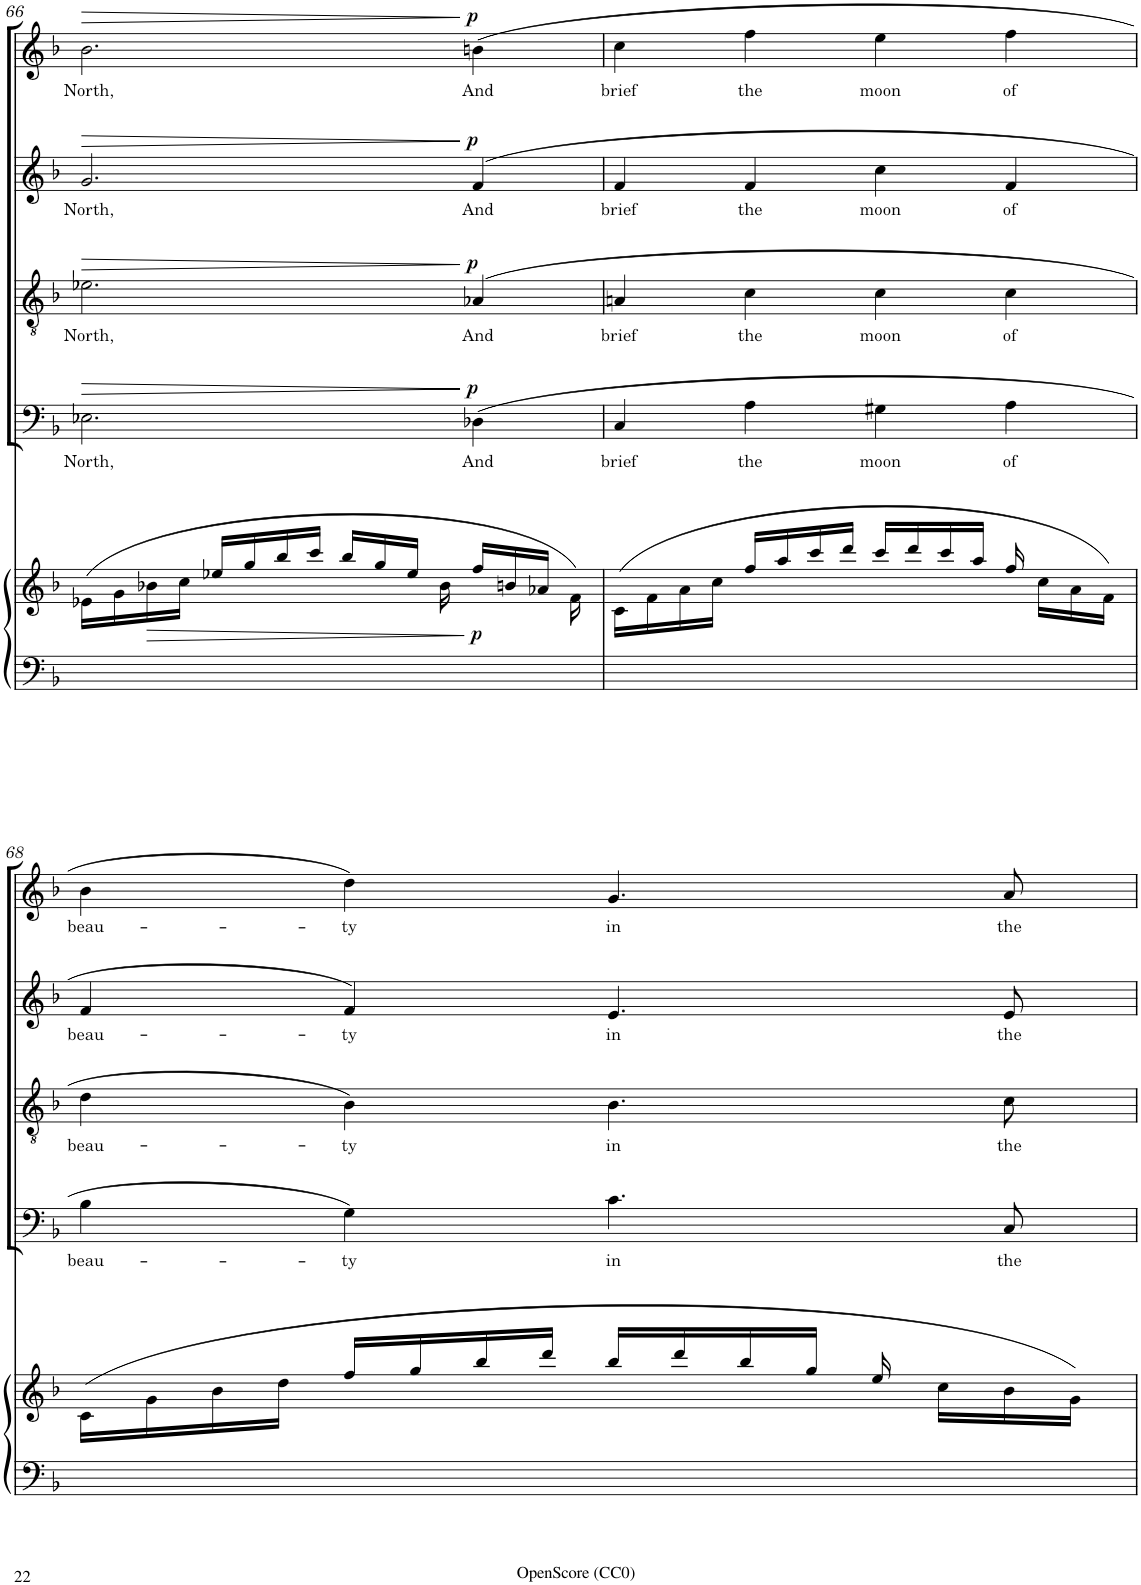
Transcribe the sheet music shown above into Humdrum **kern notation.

**kern	**kern	**dynam	**kern	**text	**dynam	**kern	**text	**dynam	**kern	**text	**dynam	**kern	**text	**dynam
*part5	*part5	*part5	*part4	*part4	*part4	*part3	*part3	*part3	*part2	*part2	*part2	*part1	*part1	*part1
*staff6	*staff5	*staff5/6	*staff4	*staff4	*staff4	*staff3	*staff3	*staff3	*staff2	*staff2	*staff2	*staff1	*staff1	*staff1
*I"Piano	*	*	*I"Bass	*	*	*I"Tenor	*	*	*I"Alto	*	*	*I"Soprano	*	*
*I'Pno	*	*	*	*	*	*	*	*	*	*	*	*	*	*
!!LO:PB:g=z
*clefF4	*clefG2	*	*clefF4	*	*	*clefGv2	*	*	*clefG2	*	*	*clefG2	*	*
*k[b-]	*k[b-]	*	*k[b-]	*	*	*k[b-]	*	*	*k[b-]	*	*	*k[b-]	*	*
*M4/4	*M4/4	*	*M4/4	*	*	*M4/4	*	*	*M4/4	*	*	*M4/4	*	*
*met(c)	*met(c)	*	*met(c)	*	*	*met(c)	*	*	*met(c)	*	*	*met(c)	*	*
=66	=66	=66	=66	=66	=66	=66	=66	=66	=66	=66	=66	=66	=66	=66
!	!	!	!	!LO:LY:b	!LO:HP:b	!	!LO:LY:b	!LO:HP:b	!	!LO:LY:b	!LO:HP:b	!	!LO:LY:b	!LO:HP:b
1ryy	(16e-X\LL	.	2.E-X\	North,	>	2.e-X\	North,	>	2.g/	North,	>	2.b-\	North,	>
.	16g\	.	.	.	.	.	.	.	.	.	.	.	.	.
!	!	!LO:HP:b	!	!	!	!	!	!	!	!	!	!	!	!
.	16b-X\	>	.	.	.	.	.	.	.	.	.	.	.	.
.	16cc\JJ	.	.	.	.	.	.	.	.	.	.	.	.	.
.	16ee-X/LL	.	.	.	.	.	.	.	.	.	.	.	.	.
.	16gg/	.	.	.	.	.	.	.	.	.	.	.	.	.
.	16bb-/	.	.	.	.	.	.	.	.	.	.	.	.	.
.	16ccc/JJ	.	.	.	.	.	.	.	.	.	.	.	.	.
.	16bb-/LL	.	.	.	.	.	.	.	.	.	.	.	.	.
.	16gg/	.	.	.	.	.	.	.	.	.	.	.	.	.
.	16ee-/JJ	.	.	.	.	.	.	.	.	.	.	.	.	.
.	16b-\	.	.	.	.	.	.	.	.	.	.	.	.	.
!	!	!LO:DY:n=1:b	!	!LO:LY:b	!LO:DY:n=1:a	!	!LO:LY:b	!LO:DY:n=1:a	!	!LO:LY:b	!LO:DY:n=1:a	!	!LO:LY:b	!LO:DY:n=1:a
.	16ff/LL	] p	(4D-X\	And	] p	(4A-X/	And	] p	(4f/	And	] p	(4bn\	And	] p
.	16bn/	.	.	.	.	.	.	.	.	.	.	.	.	.
.	16a-X/JJ	.	.	.	.	.	.	.	.	.	.	.	.	.
.	16f\)	.	.	.	.	.	.	.	.	.	.	.	.	.
=67	=67	=67	=67	=67	=67	=67	=67	=67	=67	=67	=67	=67	=67	=67
!	!	!	!	!LO:LY:b	!	!	!LO:LY:b	!	!	!LO:LY:b	!	!	!LO:LY:b	!
1ryy	(16c\LL	.	4C/	brief	.	4An/	brief	.	4f/	brief	.	4cc\	brief	.
.	16f\	.	.	.	.	.	.	.	.	.	.	.	.	.
.	16a\	.	.	.	.	.	.	.	.	.	.	.	.	.
.	16cc\JJ	.	.	.	.	.	.	.	.	.	.	.	.	.
!	!	!	!	!LO:LY:b	!	!	!LO:LY:b	!	!	!LO:LY:b	!	!	!LO:LY:b	!
.	16ff/LL	.	4A\	the	.	4c\	the	.	4f/	the	.	4ff\	the	.
.	16aa/	.	.	.	.	.	.	.	.	.	.	.	.	.
.	16ccc/	.	.	.	.	.	.	.	.	.	.	.	.	.
.	16ddd/JJ	.	.	.	.	.	.	.	.	.	.	.	.	.
!	!	!	!	!LO:LY:b	!	!	!LO:LY:b	!	!	!LO:LY:b	!	!	!LO:LY:b	!
.	16ccc/LL	.	4G#X\	moon	.	4c\	moon	.	4cc\	moon	.	4ee\	moon	.
.	16ddd/	.	.	.	.	.	.	.	.	.	.	.	.	.
.	16ccc/	.	.	.	.	.	.	.	.	.	.	.	.	.
.	16aa/JJ	.	.	.	.	.	.	.	.	.	.	.	.	.
!	!	!	!	!LO:LY:b	!	!	!LO:LY:b	!	!	!LO:LY:b	!	!	!LO:LY:b	!
.	16ff/	.	4A\	of	.	4c\	of	.	4f/	of	.	4ff\	of	.
.	16cc\LL	.	.	.	.	.	.	.	.	.	.	.	.	.
.	16a\	.	.	.	.	.	.	.	.	.	.	.	.	.
.	16f\JJ)	.	.	.	.	.	.	.	.	.	.	.	.	.
!!LO:LB:g=z
=68	=68	=68	=68	=68	=68	=68	=68	=68	=68	=68	=68	=68	=68	=68
!	!	!	!	!LO:LY:b	!	!	!LO:LY:b	!	!	!LO:LY:b	!	!	!LO:LY:b	!
1ryy	(16c\LL	.	4B-\	beau-	.	4d\	beau-	.	4f/	beau-	.	4b-\	beau-	.
.	16g\	.	.	.	.	.	.	.	.	.	.	.	.	.
.	16b-\	.	.	.	.	.	.	.	.	.	.	.	.	.
.	16dd\JJ	.	.	.	.	.	.	.	.	.	.	.	.	.
!	!	!	!	!LO:LY:b	!	!	!LO:LY:b	!	!	!LO:LY:b	!	!	!LO:LY:b	!
.	16ff/LL	.	4G\)	-ty	.	4B-\)	-ty	.	4f/)	-ty	.	4dd\)	-ty	.
.	16gg/	.	.	.	.	.	.	.	.	.	.	.	.	.
.	16bb-/	.	.	.	.	.	.	.	.	.	.	.	.	.
.	16ddd/JJ	.	.	.	.	.	.	.	.	.	.	.	.	.
!	!	!	!	!LO:LY:b	!	!	!LO:LY:b	!	!	!LO:LY:b	!	!	!LO:LY:b	!
.	16bb-/LL	.	4.c\	in	.	4.B-\	in	.	4.e/	in	.	4.g/	in	.
.	16ddd/	.	.	.	.	.	.	.	.	.	.	.	.	.
.	16bb-/	.	.	.	.	.	.	.	.	.	.	.	.	.
.	16gg/JJ	.	.	.	.	.	.	.	.	.	.	.	.	.
.	16ee/	.	.	.	.	.	.	.	.	.	.	.	.	.
.	16cc\LL	.	.	.	.	.	.	.	.	.	.	.	.	.
!	!	!	!	!LO:LY:b	!	!	!LO:LY:b	!	!	!LO:LY:b	!	!	!LO:LY:b	!
.	16b-\	.	8C/	the	.	8c\	the	.	8e/	the	.	8a/	the	.
.	16g\JJ)	.	.	.	.	.	.	.	.	.	.	.	.	.
=	=	=	=	=	=	=	=	=	=	=	=	=	=	=
*-	*-	*-	*-	*-	*-	*-	*-	*-	*-	*-	*-	*-	*-	*-
